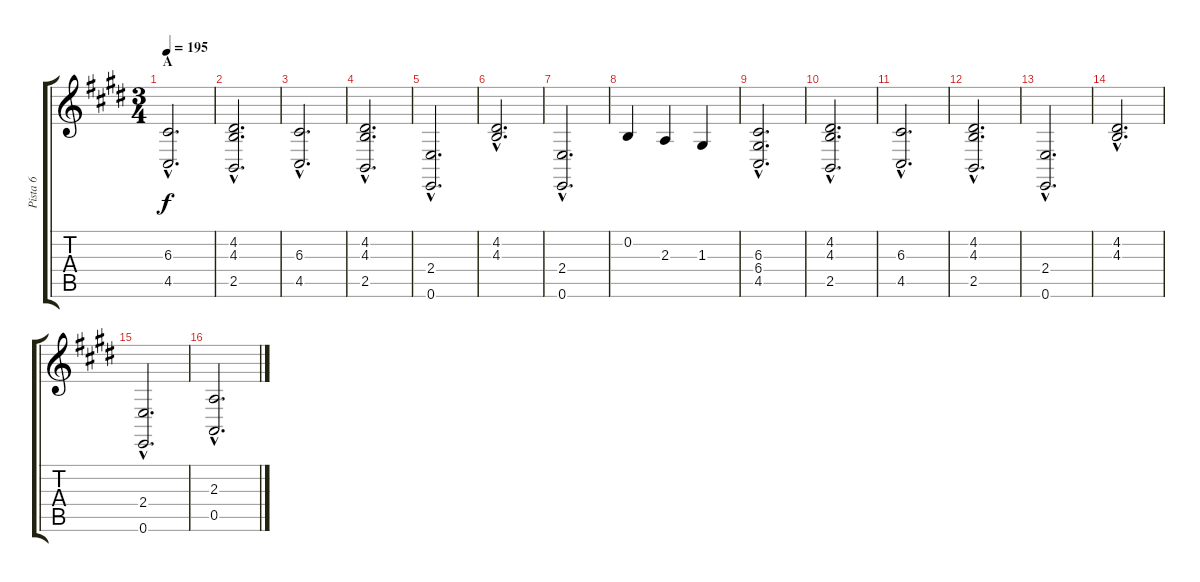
\track ("Pista 6" "Pista 6") {instrument choiraahs}
\staff {score tabs}
\tuning (E4 B3 G3 D3 A2 E2) {hide}
\ts (3 4)
\section ("" "A")
\tempo 195
\clef g2
\ks e
(6.3{hac} 4.5{hac}).2{d dy f instrument choiraahs} |
(4.2{hac} 4.3{hac} 2.5{hac}).2{d} |
(6.3{hac} 4.5{hac}).2{d} |
(4.2{hac} 4.3{hac} 2.5{hac}).2{d} |
(2.4{hac} 0.6{hac}).2{d} |
(4.2{hac} 4.3{hac}).2{d} |
(2.4{hac} 0.6{hac}).2{d} |
0.2.4 2.3.4 1.3.4 |
(6.3{hac} 6.4{hac} 4.5{hac}).2{d} |
(4.2{hac} 4.3{hac} 2.5{hac}).2{d} |
(6.3{hac} 4.5{hac}).2{d} |
(4.2{hac} 4.3{hac} 2.5{hac}).2{d} |
(2.4{hac} 0.6{hac}).2{d} |
(4.2{hac} 4.3{hac}).2{d} |
(2.4{hac} 0.6{hac}).2{d} |
(2.3{hac} 0.5{hac}).2{d}
